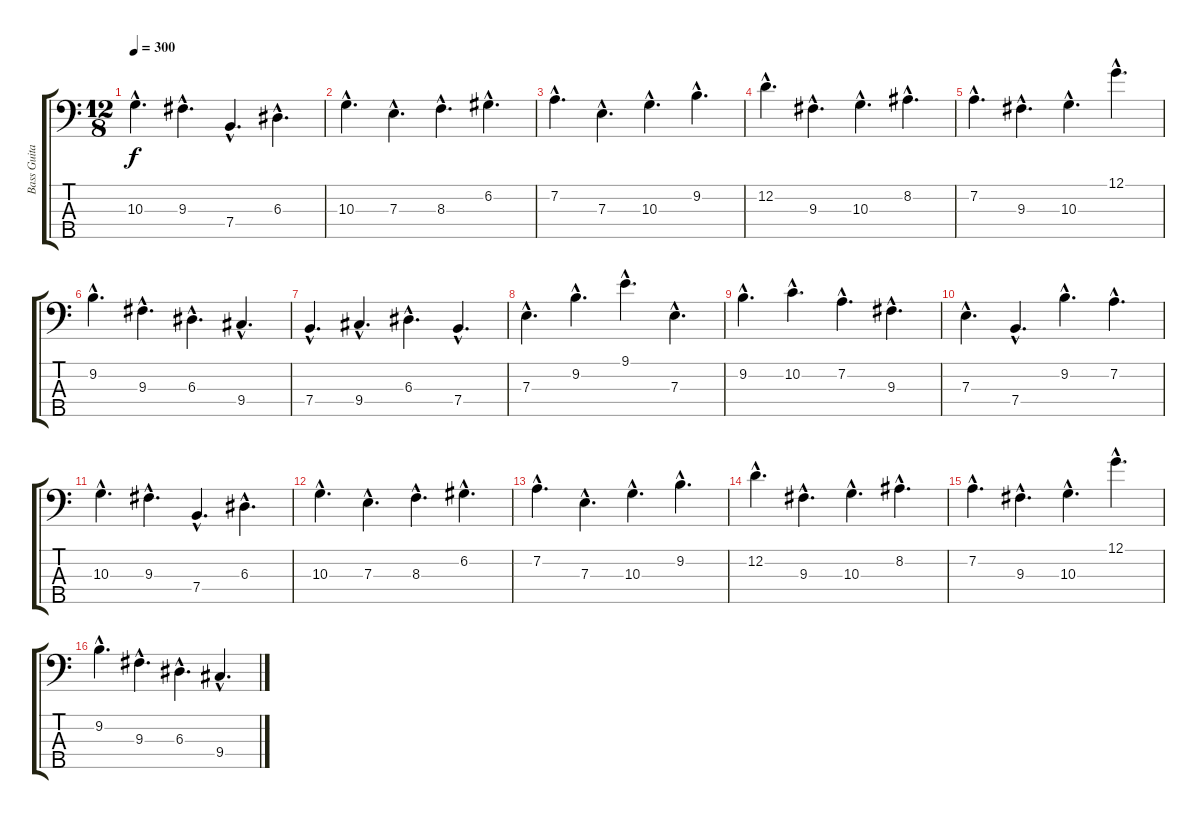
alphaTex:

\track ("Bass Guitar" "Bass Guita") {instrument electricbassfinger}
\staff {score tabs}
\tuning (G2 D2 A1 E1 B0) {hide}
\ts (12 8)
\tempo 300
\clef f4
\ks c
10.3{hac}.4{d dy f} 9.3{hac}.4{d} 7.4{hac}.4{d} 6.3{hac}.4{d} |
10.3{hac}.4{d} 7.3{hac}.4{d} 8.3{hac}.4{d} 6.2{hac}.4{d} |
7.2{hac}.4{d} 7.3{hac}.4{d} 10.3{hac}.4{d} 9.2{hac}.4{d} |
12.2{hac}.4{d} 9.3{hac}.4{d} 10.3{hac}.4{d} 8.2{hac}.4{d} |
7.2{hac}.4{d} 9.3{hac}.4{d} 10.3{hac}.4{d} 12.1{hac}.4{d} |
9.2{hac}.4{d} 9.3{hac}.4{d} 6.3{hac}.4{d} 9.4{hac}.4{d} |
7.4{hac}.4{d} 9.4{hac}.4{d} 6.3{hac}.4{d} 7.4{hac}.4{d} |
7.3{hac}.4{d} 9.2{hac}.4{d} 9.1{hac}.4{d} 7.3{hac}.4{d} |
9.2{hac}.4{d} 10.2{hac}.4{d} 7.2{hac}.4{d} 9.3{hac}.4{d} |
7.3{hac}.4{d} 7.4{hac}.4{d} 9.2{hac}.4{d} 7.2{hac}.4{d} |
10.3{hac}.4{d} 9.3{hac}.4{d} 7.4{hac}.4{d} 6.3{hac}.4{d} |
10.3{hac}.4{d} 7.3{hac}.4{d} 8.3{hac}.4{d} 6.2{hac}.4{d} |
7.2{hac}.4{d} 7.3{hac}.4{d} 10.3{hac}.4{d} 9.2{hac}.4{d} |
12.2{hac}.4{d} 9.3{hac}.4{d} 10.3{hac}.4{d} 8.2{hac}.4{d} |
7.2{hac}.4{d} 9.3{hac}.4{d} 10.3{hac}.4{d} 12.1{hac}.4{d} |
9.2{hac}.4{d} 9.3{hac}.4{d} 6.3{hac}.4{d} 9.4{hac}.4{d}
